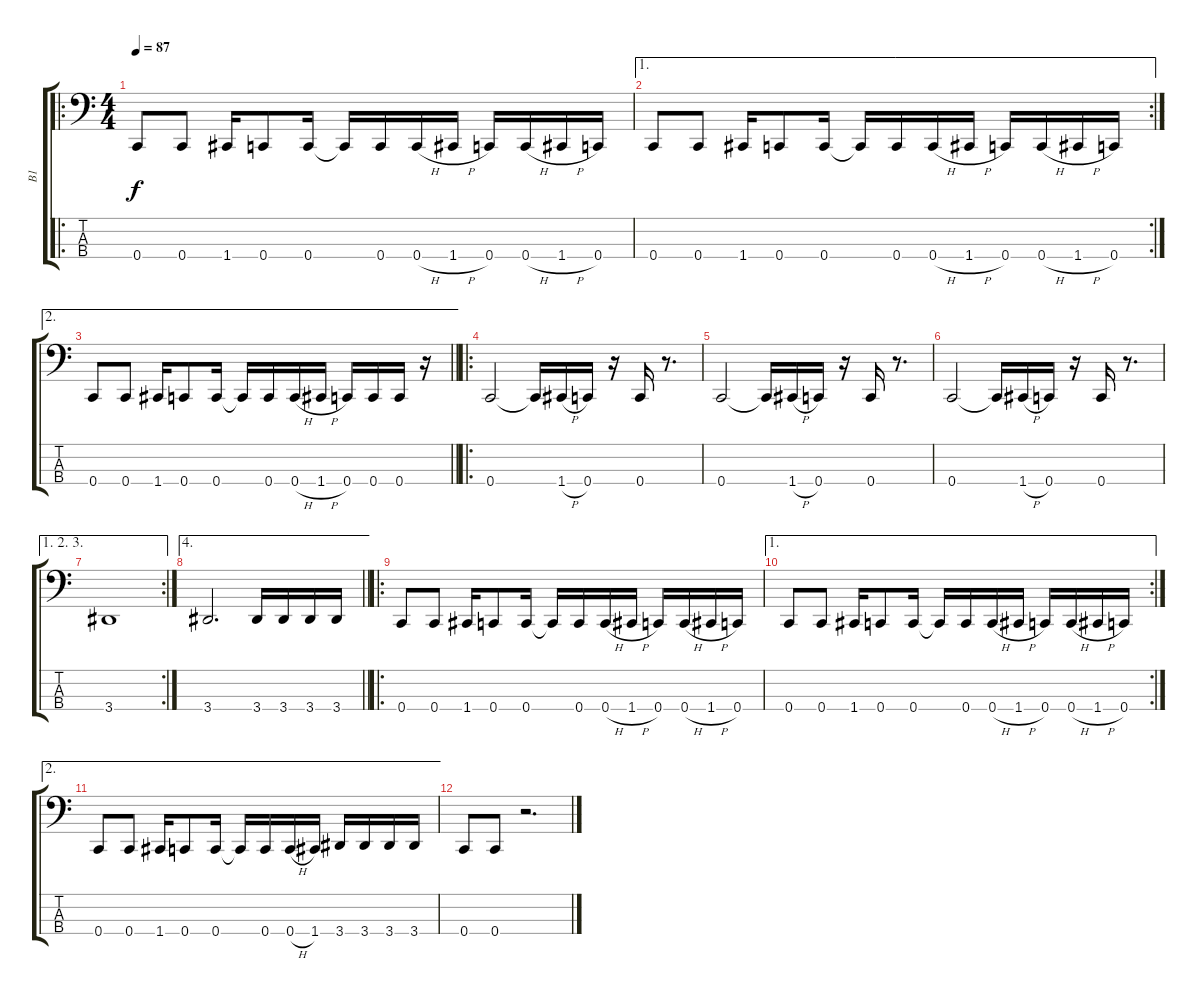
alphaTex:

\track ("B1" "B1") {instrument electricbassfinger}
\staff {score tabs}
\tuning (F2 C2 G1 C1) {hide}
\ro
\ts (4 4)
\tempo 87
\clef f4
\ks c
0.4.8{dy f} 0.4.8 1.4.16 0.4.8 0.4.16 0.4{t}.16 0.4.16 0.4{h}.16 1.4{h}.16 0.4.16 0.4{h}.16 1.4{h}.16 0.4.16 |
\ae 1
\rc 2
0.4.8 0.4.8 1.4.16 0.4.8 0.4.16 0.4{t}.16 0.4.16 0.4{h}.16 1.4{h}.16 0.4.16 0.4{h}.16 1.4{h}.16 0.4.16 |
\ae 2
\barLineRight lightlight
0.4.8 0.4.8 1.4.16 0.4.8 0.4.16 0.4{t}.16 0.4.16 0.4{h}.16 1.4{h}.16 0.4.16 0.4.16 0.4.16 r.16 |
\ro
0.4.2 0.4{t}.16 1.4{h}.16 0.4.16 r.16 0.4.16 r.8{d} |
0.4.2 0.4{t}.16 1.4{h}.16 0.4.16 r.16 0.4.16 r.8{d} |
0.4.2 0.4{t}.16 1.4{h}.16 0.4.16 r.16 0.4.16 r.8{d} |
\ae (1 2 3)
\rc 2
3.4.1 |
\ae 4
\barLineRight lightlight
3.4.2{d} 3.4.16 3.4.16 3.4.16 3.4.16 |
\ro
0.4.8 0.4.8 1.4.16 0.4.8 0.4.16 0.4{t}.16 0.4.16 0.4{h}.16 1.4{h}.16 0.4.16 0.4{h}.16 1.4{h}.16 0.4.16 |
\ae 1
\rc 2
0.4.8 0.4.8 1.4.16 0.4.8 0.4.16 0.4{t}.16 0.4.16 0.4{h}.16 1.4{h}.16 0.4.16 0.4{h}.16 1.4{h}.16 0.4.16 |
\ae 2
0.4.8 0.4.8 1.4.16 0.4.8 0.4.16 0.4{t}.16 0.4.16 0.4{h}.16 1.4.16 3.4.16 3.4.16 3.4.16 3.4.16 |
0.4.8 0.4.8 r.2{d}
